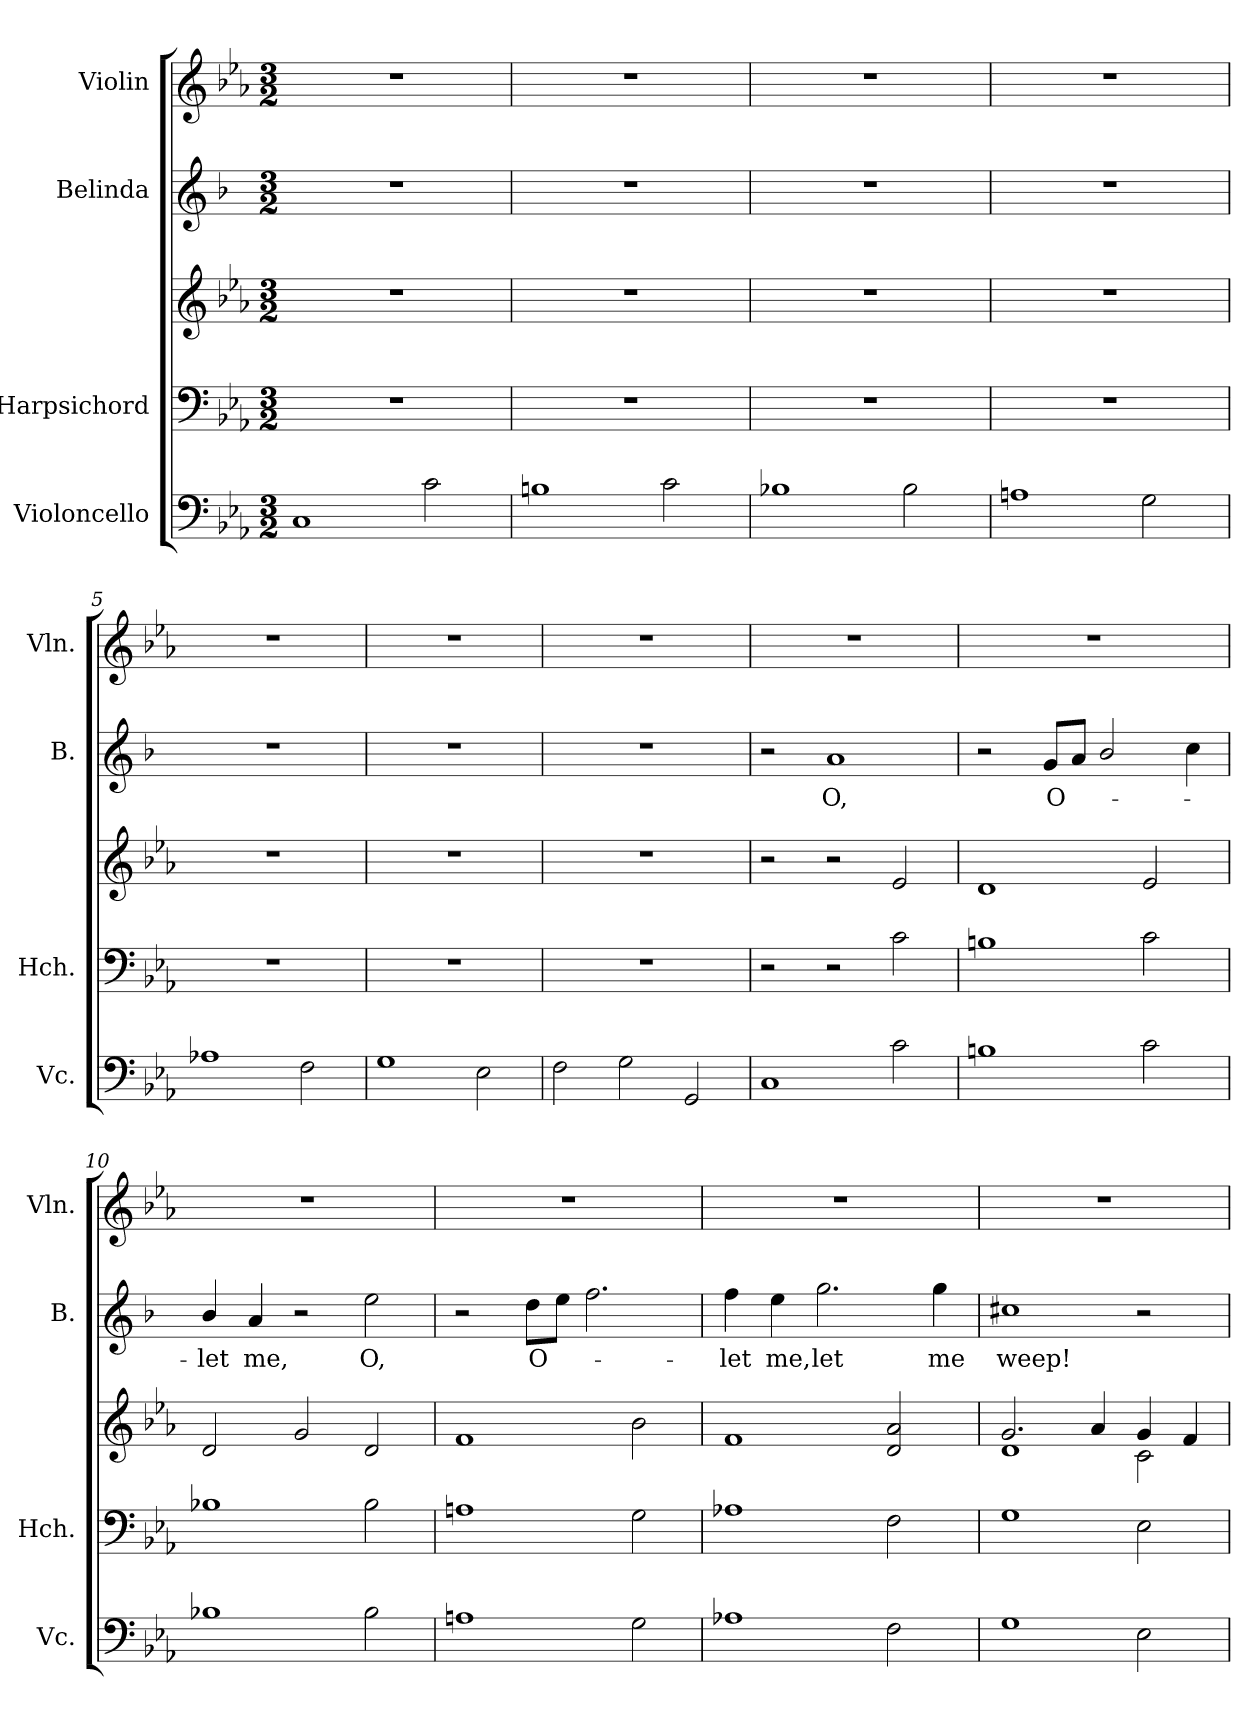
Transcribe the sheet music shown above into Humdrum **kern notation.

**kern	**kern	**kern	**kern	**text	**kern
*part4	*part3	*part3	*part2	*part2	*part1
*staff5	*staff4	*staff3	*staff2	*staff2	*staff1
*I"Violoncello	*I"Harpsichord	*	*I"Belinda	*	*I"Violin
*I'Vc.	*I'Hch.	*	*I'B.	*	*I'Vln.
*clefF4	*clefF4	*clefG2	*clefG2	*	*clefG2
*	*	*	*ITrd1c2	*	*
*k[b-e-a-]	*k[b-e-a-]	*k[b-e-a-]	*k[b-e-a-]	*	*k[b-e-a-]
*M3/2	*M3/2	*M3/2	*M3/2	*	*M3/2
*MM140	*MM140	*MM140	*MM140	*	*MM140
=1	=1	=1	=1	=1	=1
1C	1.r	1.r	1.r	.	1.r
2c\	.	.	.	.	.
=2	=2	=2	=2	=2	=2
1Bn	1.r	1.r	1.r	.	1.r
2c\	.	.	.	.	.
=3	=3	=3	=3	=3	=3
1B-X	1.r	1.r	1.r	.	1.r
2B-\	.	.	.	.	.
=4	=4	=4	=4	=4	=4
1An	1.r	1.r	1.r	.	1.r
2G\	.	.	.	.	.
=5	=5	=5	=5	=5	=5
1A-X	1.r	1.r	1.r	.	1.r
2F\	.	.	.	.	.
=6	=6	=6	=6	=6	=6
1G	1.r	1.r	1.r	.	1.r
2E-\	.	.	.	.	.
=7	=7	=7	=7	=7	=7
2F\	1.r	1.r	1.r	.	1.r
2G\	.	.	.	.	.
2GG/	.	.	.	.	.
=8	=8	=8	=8	=8	=8
1C	2r	2r	2r	.	1.r
!	!	!	!	!LO:LY:b	!
.	2r	2r	1g	O,	.
2c\	2c\	2e-/	.	.	.
=9	=9	=9	=9	=9	=9
1Bn	1Bn	1d	2r	.	1.r
!	!	!	!	!LO:LY:b	!
.	.	.	8f/L	O-	.
.	.	.	8g/J	.	.
.	.	.	2a-/	.	.
2c\	2c\	2e-/	.	.	.
.	.	.	4b-\	.	.
!!LO:LB:g=z
=10	=10	=10	=10	=10	=10
!	!	!	!	!LO:LY:b	!
1B-X	1B-X	2d/	4a-/	-let	1.r
!	!	!	!	!LO:LY:b	!
.	.	.	4g/	me,	.
.	.	2g/	2r	.	.
!	!	!	!	!LO:LY:b	!
2B-\	2B-\	2d/	2dd\	O,	.
=11	=11	=11	=11	=11	=11
1An	1An	1f	2r	.	1.r
!	!	!	!	!LO:LY:b	!
.	.	.	8cc\L	O-	.
.	.	.	8dd\J	.	.
.	.	.	2.ee-\	.	.
2G\	2G\	2b-\	.	.	.
=12	=12	=12	=12	=12	=12
!	!	!	!	!LO:LY:b	!
1A-X	1A-X	1f	4ee-\	-let	1.r
!	!	!	!	!LO:LY:b	!
.	.	.	4dd\	me,	.
!	!	!	!	!LO:LY:b	!
.	.	.	2.ff\	let	.
2F\	2F\	2d/ 2a-/	.	.	.
!	!	!	!	!LO:LY:b	!
.	.	.	4ff\	me	.
=13	=13	=13	=13	=13	=13
*	*	*^	*	*	*
!	!	!	!	!	!LO:LY:b	!
1G	1G	2.g/	1d	1bn	weep!	1.r
.	.	4a-/	.	.	.	.
2E-\	2E-\	4g/	2c\	2r	.	.
.	.	4f/	.	.	.	.
*	*	*v	*v	*	*	*
=	=	=	=	=	=
*-	*-	*-	*-	*-	*-
